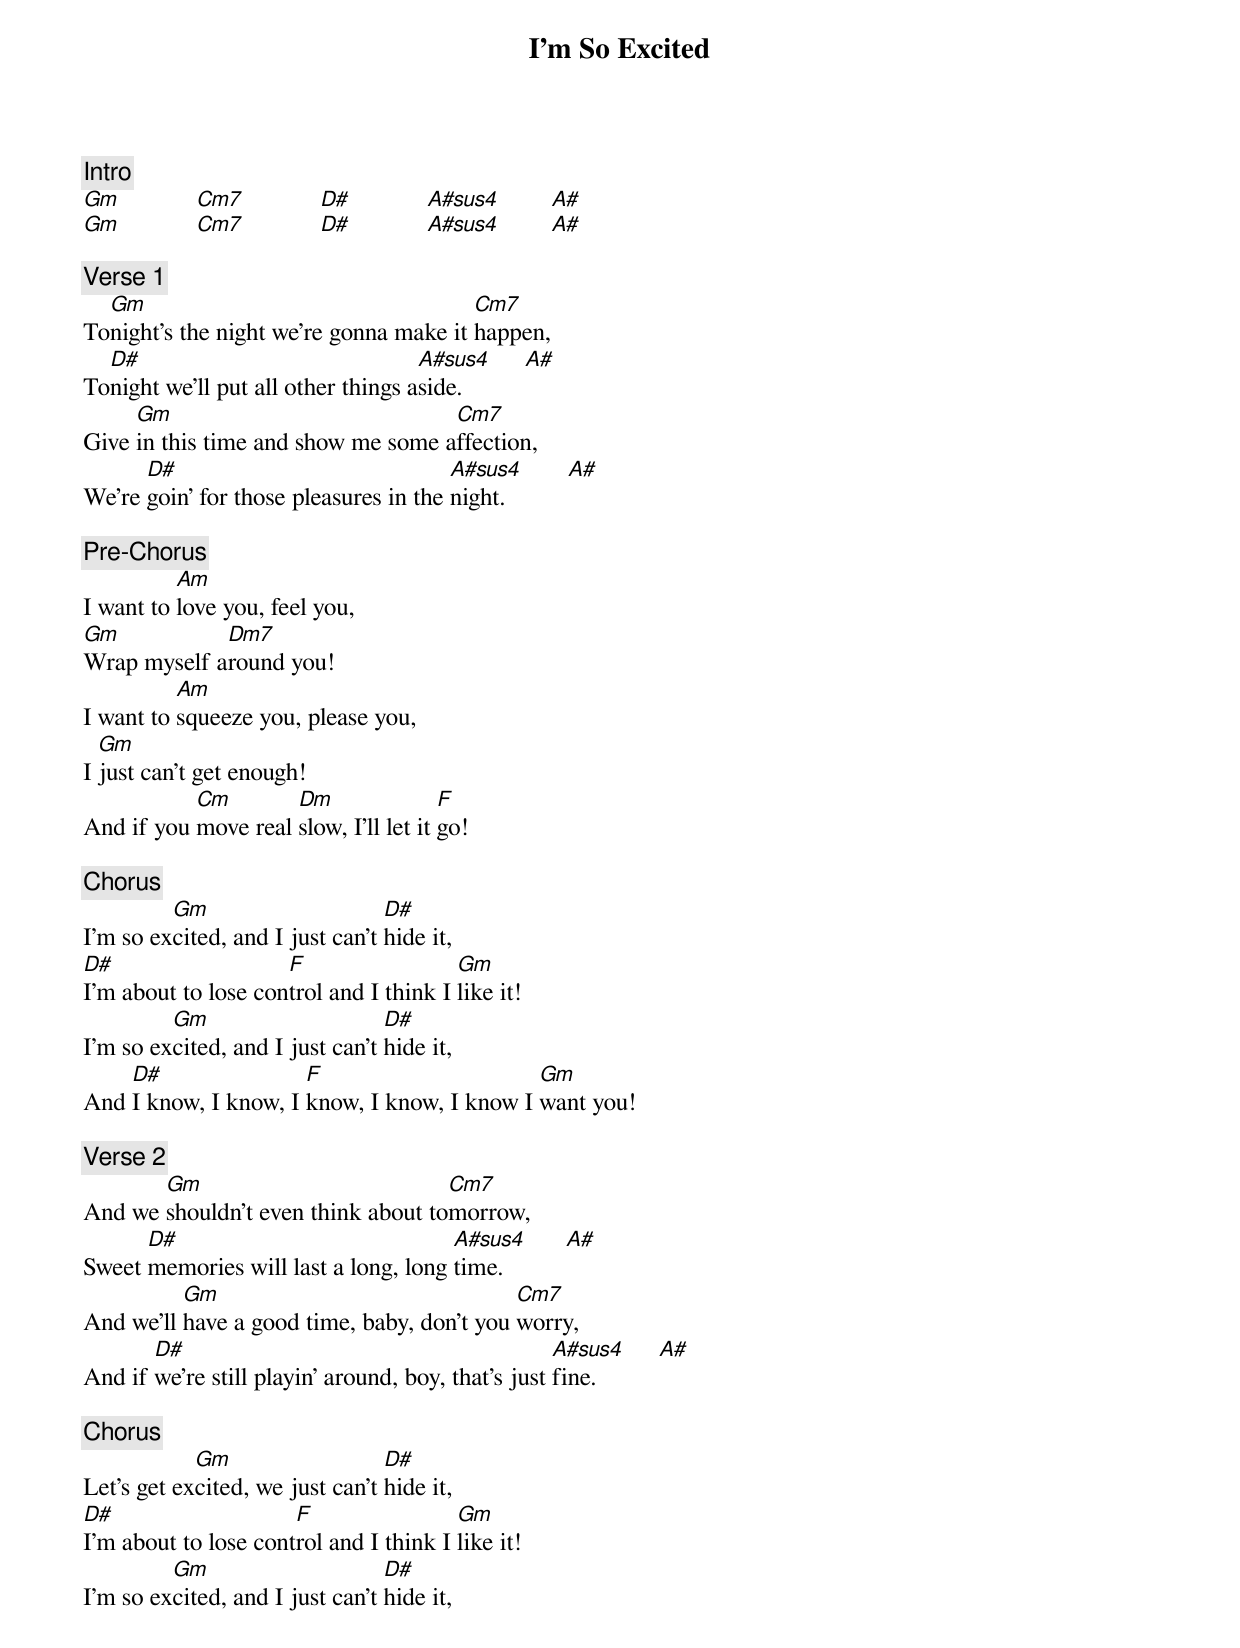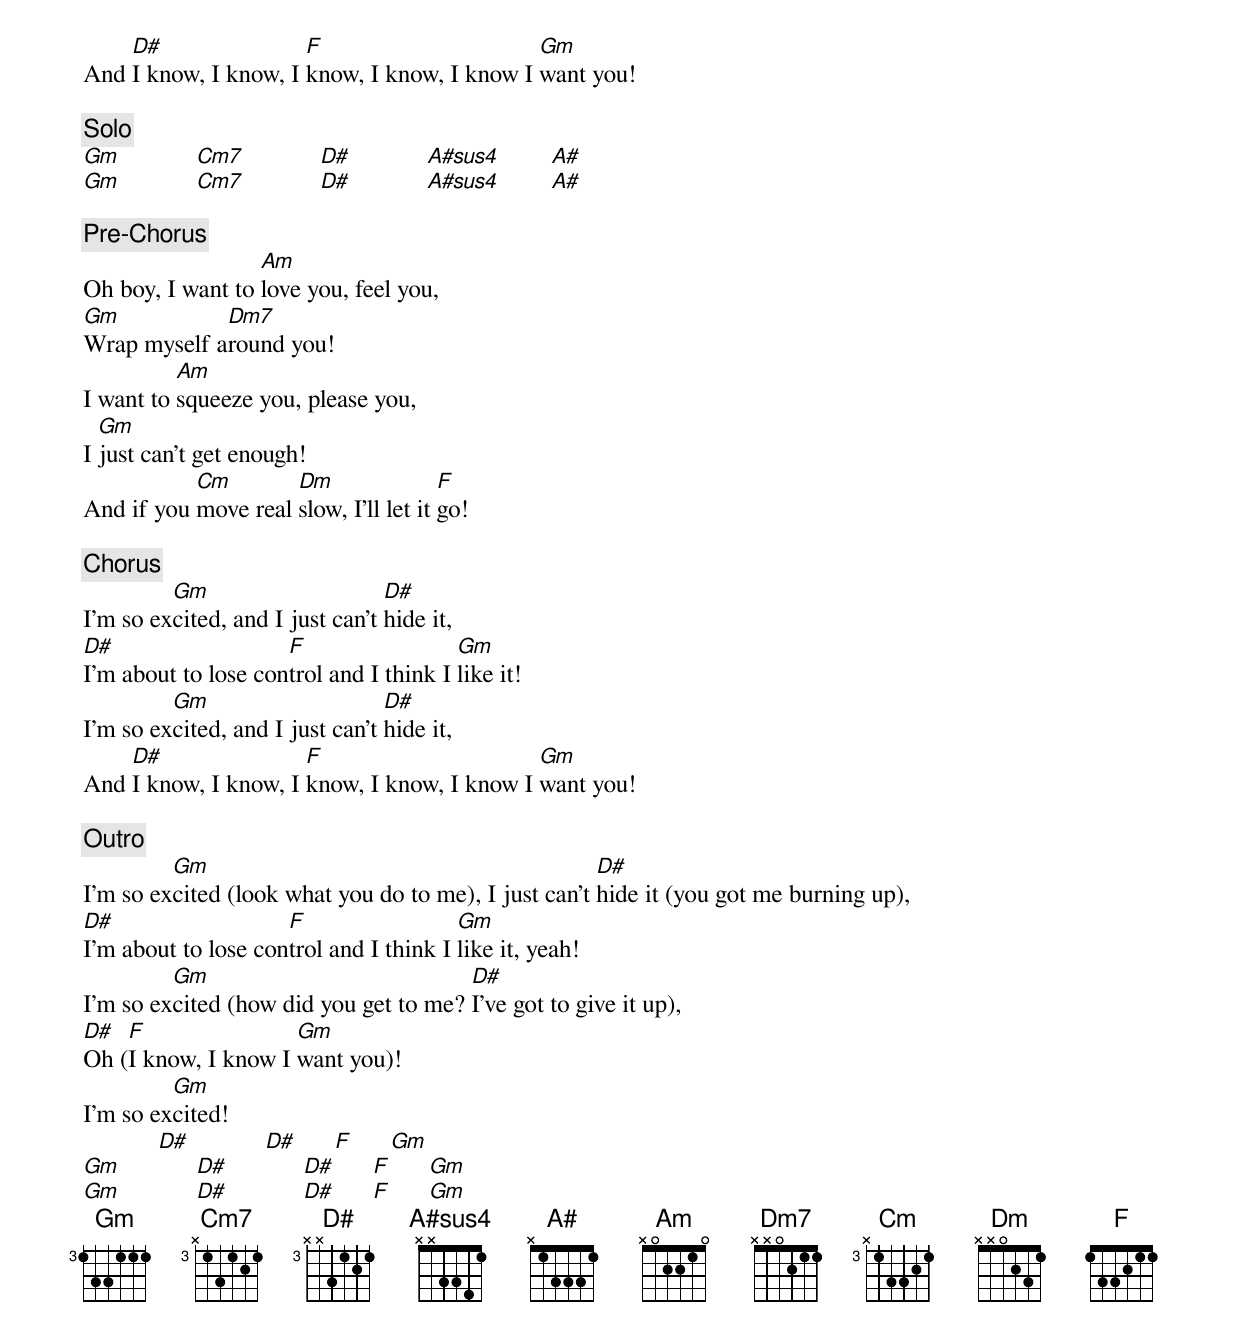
{title: I'm So Excited}
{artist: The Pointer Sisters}
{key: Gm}
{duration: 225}
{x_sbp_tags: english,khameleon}

{c: Intro}
[Gm]            [Cm7]            [D#]            [A#sus4]        [A#]
[Gm]            [Cm7]            [D#]            [A#sus4]        [A#]

{c: Verse 1}
To[Gm]night's the night we're gonna make it [Cm7]happen,
To[D#]night we'll put all other things a[A#sus4]side.          [A#]
Give [Gm]in this time and show me some a[Cm7]ffection,
We're [D#]goin' for those pleasures in the [A#sus4]night.          [A#]

{c: Pre-Chorus}
I want to [Am]love you, feel you,
[Gm]Wrap myself a[Dm7]round you!
I want to [Am]squeeze you, please you,
I [Gm]just can't get enough!
And if you [Cm]move real [Dm]slow, I'll let it [F]go!

{c: Chorus}
I'm so ex[Gm]cited, and I just can't [D#]hide it,
[D#]I'm about to lose con[F]trol and I think I [Gm]like it!
I'm so ex[Gm]cited, and I just can't [D#]hide it,
And [D#]I know, I know, I [F]know, I know, I know I [Gm]want you!

{c: Verse 2}
And we [Gm]shouldn't even think about to[Cm7]morrow,
Sweet [D#]memories will last a long, long [A#sus4]time.          [A#]
And we'll [Gm]have a good time, baby, don't you [Cm7]worry,
And if [D#]we're still playin' around, boy, that's just [A#sus4]fine.          [A#]

{c: Chorus}
Let's get ex[Gm]cited, we just can't [D#]hide it,
[D#]I'm about to lose cont[F]rol and I think I [Gm]like it!
I'm so ex[Gm]cited, and I just can't [D#]hide it,
And [D#]I know, I know, I [F]know, I know, I know I [Gm]want you!

{c: Solo}
[Gm]            [Cm7]            [D#]            [A#sus4]        [A#]
[Gm]            [Cm7]            [D#]            [A#sus4]        [A#]

{c: Pre-Chorus}
Oh boy, I want to [Am]love you, feel you,
[Gm]Wrap myself a[Dm7]round you!
I want to [Am]squeeze you, please you,
I [Gm]just can't get enough!
And if you [Cm]move real [Dm]slow, I'll let it [F]go!

{c: Chorus}
I'm so ex[Gm]cited, and I just can't [D#]hide it,
[D#]I'm about to lose con[F]trol and I think I [Gm]like it!
I'm so ex[Gm]cited, and I just can't [D#]hide it,
And [D#]I know, I know, I [F]know, I know, I know I [Gm]want you!

{c: Outro}
I'm so ex[Gm]cited (look what you do to me), I just can't [D#]hide it (you got me burning up),
[D#]I'm about to lose con[F]trol and I think I [Gm]like it, yeah!
I'm so ex[Gm]cited (how did you get to me? [D#]I've got to give it up),
[D#]Oh ([F]I know, I know I [Gm]want you)!
I'm so ex[Gm]cited!
            [D#]            [D#]      [F]      [Gm]
[Gm]            [D#]            [D#]      [F]      [Gm]
[Gm]            [D#]            [D#]      [F]      [Gm]
